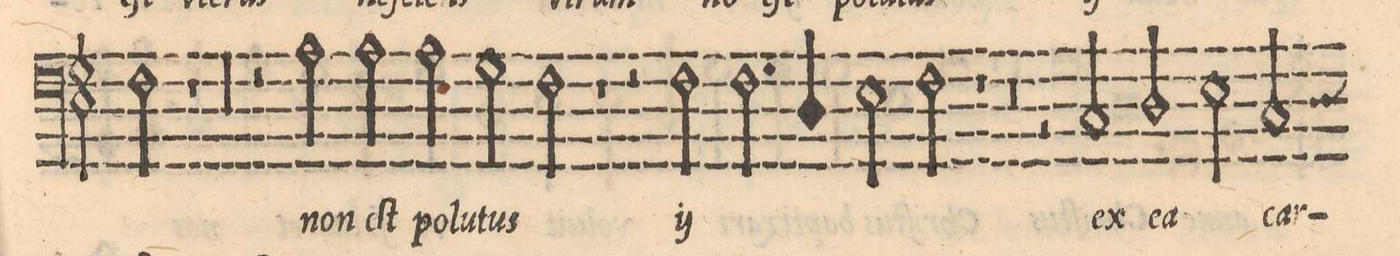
**kern	**text
*I"BASSO	*
*clefF4	*
*k[]	*
*met(C|)	*
*M2/2	*
2F\	-tus
*	*Xij
=60-	=60-
1r	.
=61-	=61-
1r	.
=62-	=62-
1r	.
=63-	=63-
1r	.
=64-	=64-
1r	.
=65-	=65-
2r	.
2A\	non
=66-	=66-
2A\	eſt
2A\	pol-
=67-	=67-
2G\	-lu-
2F\	-tus
=68-	=68-
1r	.
=69-	=69-
2r	.
*	*ij
2F\	non
=70-	=70-
2.F\	eſt
4D/	pol-
=71-	=71-
2E\	-lu-
2F\	-tus
*	*Xij
=72-	=72-
1r	.
=73-	=73-
1r	.
=74-	=74-
1r	.
=75-	=75-
2r	.
2C/	ex
=76-	=76-
2D/	ea
2E\	.
=77-	=77-
*custos:D	*
2C/	cer-
*-	*-
